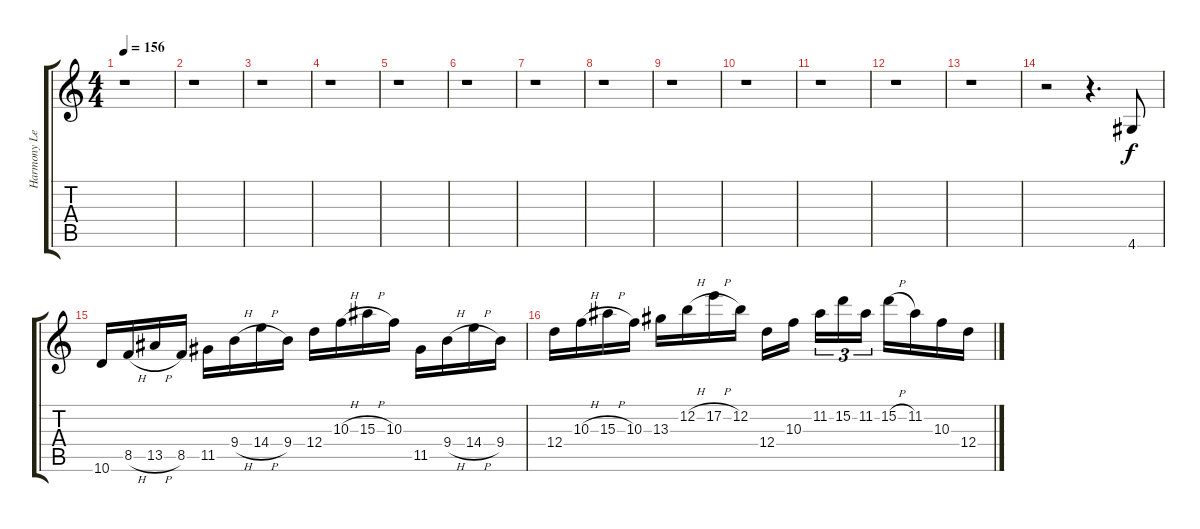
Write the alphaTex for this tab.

\track ("Harmony Lead" "Harmony Le") {instrument overdrivenguitar}
\staff {score tabs}
\tuning (E4 B3 G3 D3 A2 E2) {hide}
\ts (4 4)
\tempo 156
\clef g2
\ks c
r.1{dy f instrument overdrivenguitar} |
r.1 |
r.1 |
r.1 |
r.1 |
r.1 |
r.1 |
r.1 |
r.1 |
r.1 |
r.1 |
r.1 |
r.1 |
r.2 r.4{d} 4.6.8 |
10.6.16 8.5{h}.16 13.5{h}.16 8.5.16 11.5.16 9.4{h}.16 14.4{h}.16 9.4.16 12.4.16 10.3{h}.16 15.3{h}.16 10.3.16 11.5.16 9.4{h}.16 14.4{h}.16 9.4.16 |
12.4.16 10.3{h}.16 15.3{h}.16 10.3.16 13.3.16 12.2{h}.16 17.2{h}.16 12.2.16 12.4.16 10.3.16 11.2.16{tu (3 2)} 15.2.16{tu (3 2)} 11.2.16{tu (3 2)} 15.2{h}.16 11.2.16 10.3.16 12.4.16
